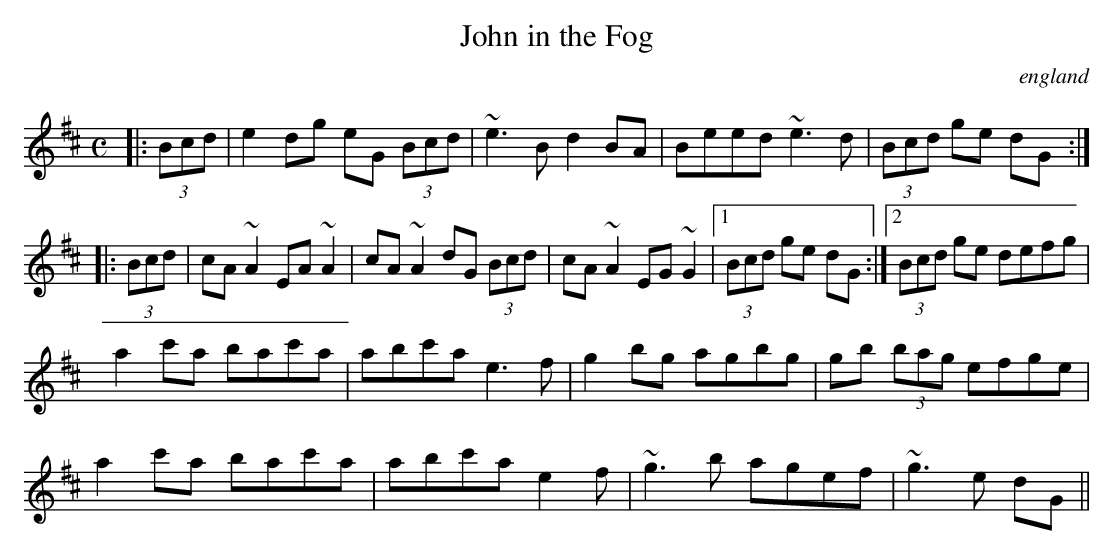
X:1
T:John in the Fog
O:england
M:C
K:D
|: (3Bcd | e2 dg eG (3Bcd | ~e3B d2 BA | Beed ~e3 d | (3Bcd ge dG :|
|: (3Bcd | cA ~A2 EA ~A2 | cA ~A2 dG (3Bcd | cA ~A2 EG ~G2 |[1 (3Bcd ge dG:|[2(3Bcd ge defg |
a2 c'a bac'a | abc'a e3f | g2 bg agbg | gb (3bag efge |
a2 c'a bac'a | abc'a e2f | ~g3 b agef | ~g3 e dG ||
